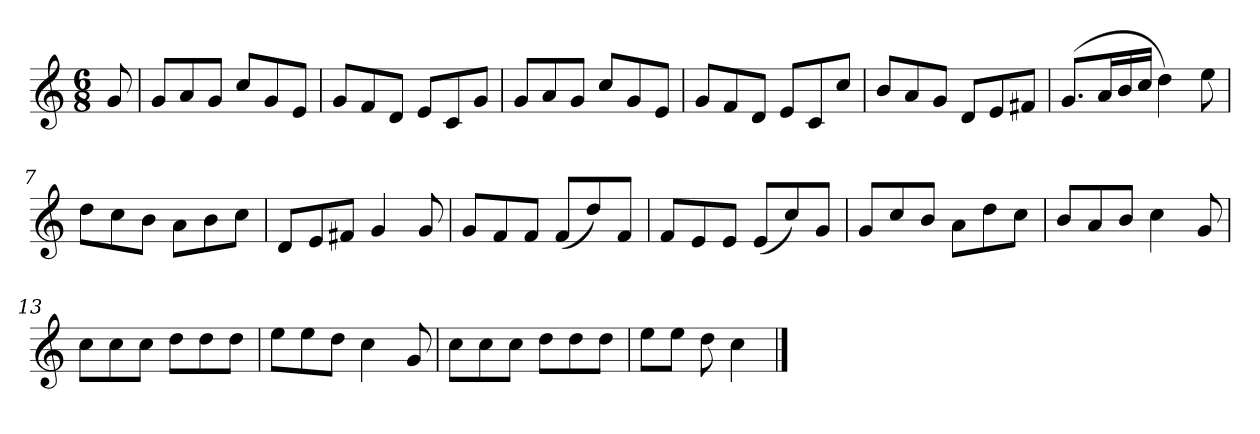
**kern
*part1
*staff1
*k[]
*M6/8
*MM120
=
8g
=1
8gL
8a
8gJ
8ccL
8g
8eJ
=2
8gL
8f
8dJ
8eL
8c
8gJ
=3
8gL
8a
8gJ
8ccL
8g
8eJ
=4
8gL
8f
8dJ
8eL
8c
8ccJ
=5
8bL
8a
8gJ
8dL
8e
8f#XJ
=6
(8.gL
16aL
16b
16ccJJ
4dd)
8ee
=7
8ddL
8cc
8bJ
8aL
8b
8ccJ
=8
8dL
8e
8f#XJ
4g
8g
=9
8gL
8f
8fJ
(8fL
8dd)
8fJ
=10
8fL
8e
8eJ
(8eL
8cc)
8gJ
=11
8gL
8cc
8bJ
8aL
8dd
8ccJ
=12
8bL
8a
8bJ
4cc
8g
=13
8ccL
8cc
8ccJ
8ddL
8dd
8ddJ
=14
8eeL
8ee
8ddJ
4cc
8g
=15
8ccL
8cc
8ccJ
8ddL
8dd
8ddJ
=16
8eeL
8eeJ
8dd
4cc
==
*-
